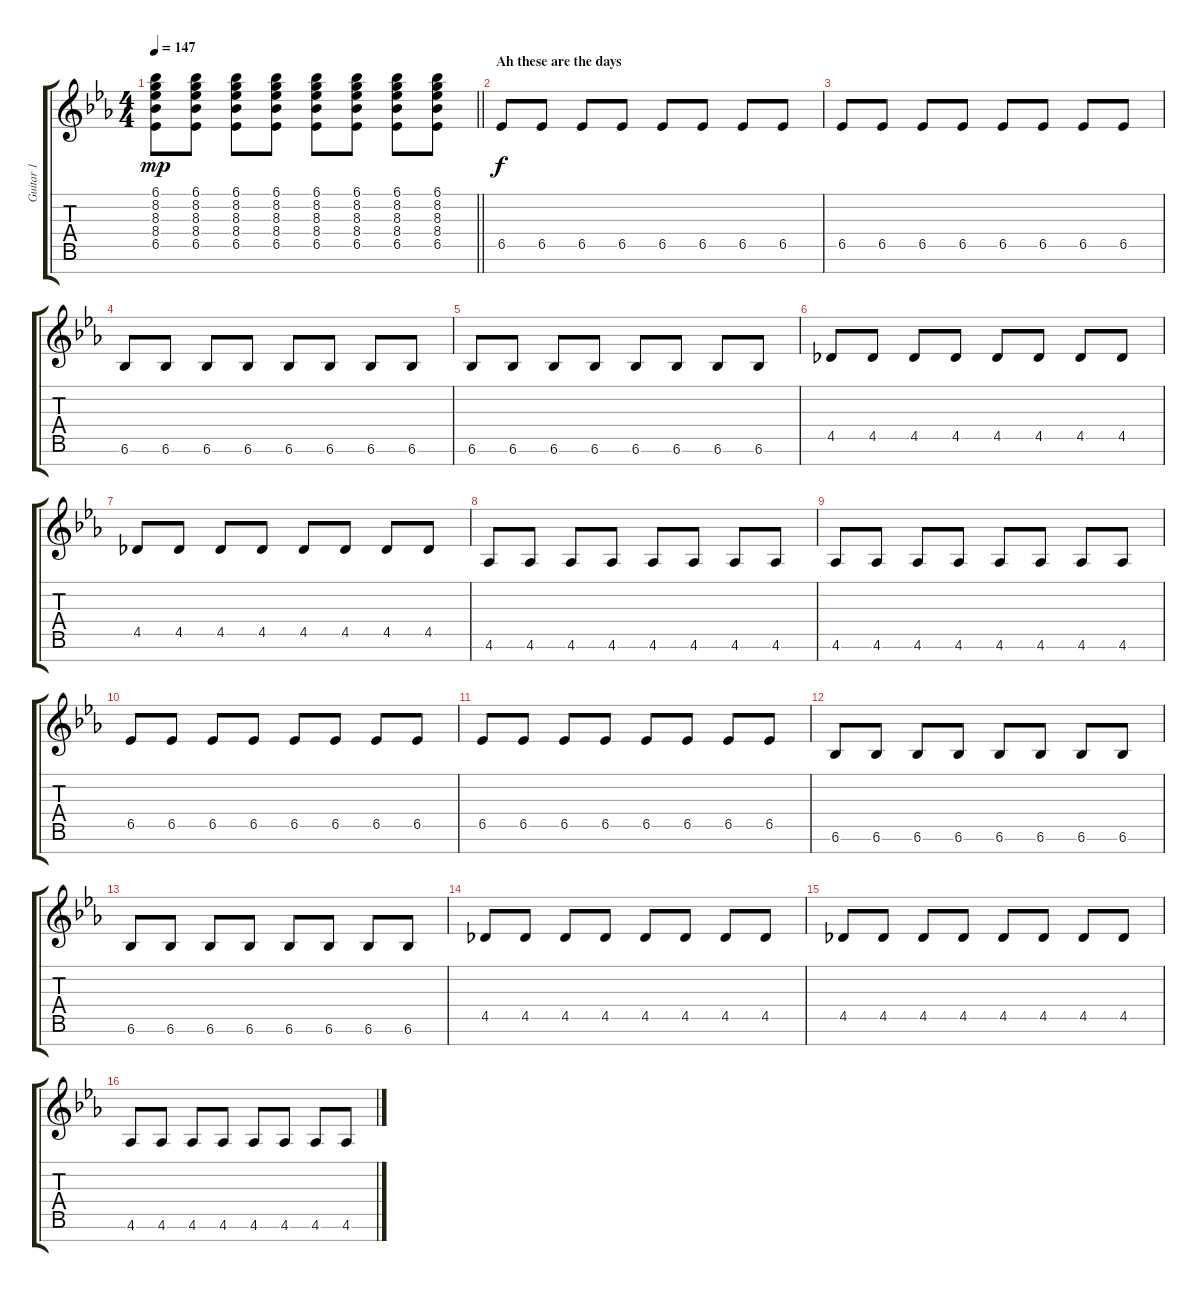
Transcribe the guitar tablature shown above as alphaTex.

\track ("Guitar 1" "Guitar 1") {instrument distortionguitar}
\staff {score tabs}
\tuning (E4 B3 G3 D3 A2 E2 B1) {hide}
\ts (4 4)
\tempo 147
\clef g2
\barLineRight lightlight
\ks eb
(6.1 8.2 8.3 8.4 6.5).8{dy mp} (6.1 8.2 8.3 8.4 6.5).8 (6.1 8.2 8.3 8.4 6.5).8 (6.1 8.2 8.3 8.4 6.5).8 (6.1 8.2 8.3 8.4 6.5).8 (6.1 8.2 8.3 8.4 6.5).8 (6.1 8.2 8.3 8.4 6.5).8 (6.1 8.2 8.3 8.4 6.5).8 |
\section ("" "Ah these are the days")
6.5.8{dy f} 6.5.8 6.5.8 6.5.8 6.5.8 6.5.8 6.5.8 6.5.8 |
6.5.8 6.5.8 6.5.8 6.5.8 6.5.8 6.5.8 6.5.8 6.5.8 |
6.6.8 6.6.8 6.6.8 6.6.8 6.6.8 6.6.8 6.6.8 6.6.8 |
6.6.8 6.6.8 6.6.8 6.6.8 6.6.8 6.6.8 6.6.8 6.6.8 |
4.5.8 4.5.8 4.5.8 4.5.8 4.5.8 4.5.8 4.5.8 4.5.8 |
4.5.8 4.5.8 4.5.8 4.5.8 4.5.8 4.5.8 4.5.8 4.5.8 |
4.6.8 4.6.8 4.6.8 4.6.8 4.6.8 4.6.8 4.6.8 4.6.8 |
4.6.8 4.6.8 4.6.8 4.6.8 4.6.8 4.6.8 4.6.8 4.6.8 |
6.5.8 6.5.8 6.5.8 6.5.8 6.5.8 6.5.8 6.5.8 6.5.8 |
6.5.8 6.5.8 6.5.8 6.5.8 6.5.8 6.5.8 6.5.8 6.5.8 |
6.6.8 6.6.8 6.6.8 6.6.8 6.6.8 6.6.8 6.6.8 6.6.8 |
6.6.8 6.6.8 6.6.8 6.6.8 6.6.8 6.6.8 6.6.8 6.6.8 |
4.5.8 4.5.8 4.5.8 4.5.8 4.5.8 4.5.8 4.5.8 4.5.8 |
4.5.8 4.5.8 4.5.8 4.5.8 4.5.8 4.5.8 4.5.8 4.5.8 |
4.6.8 4.6.8 4.6.8 4.6.8 4.6.8 4.6.8 4.6.8 4.6.8
